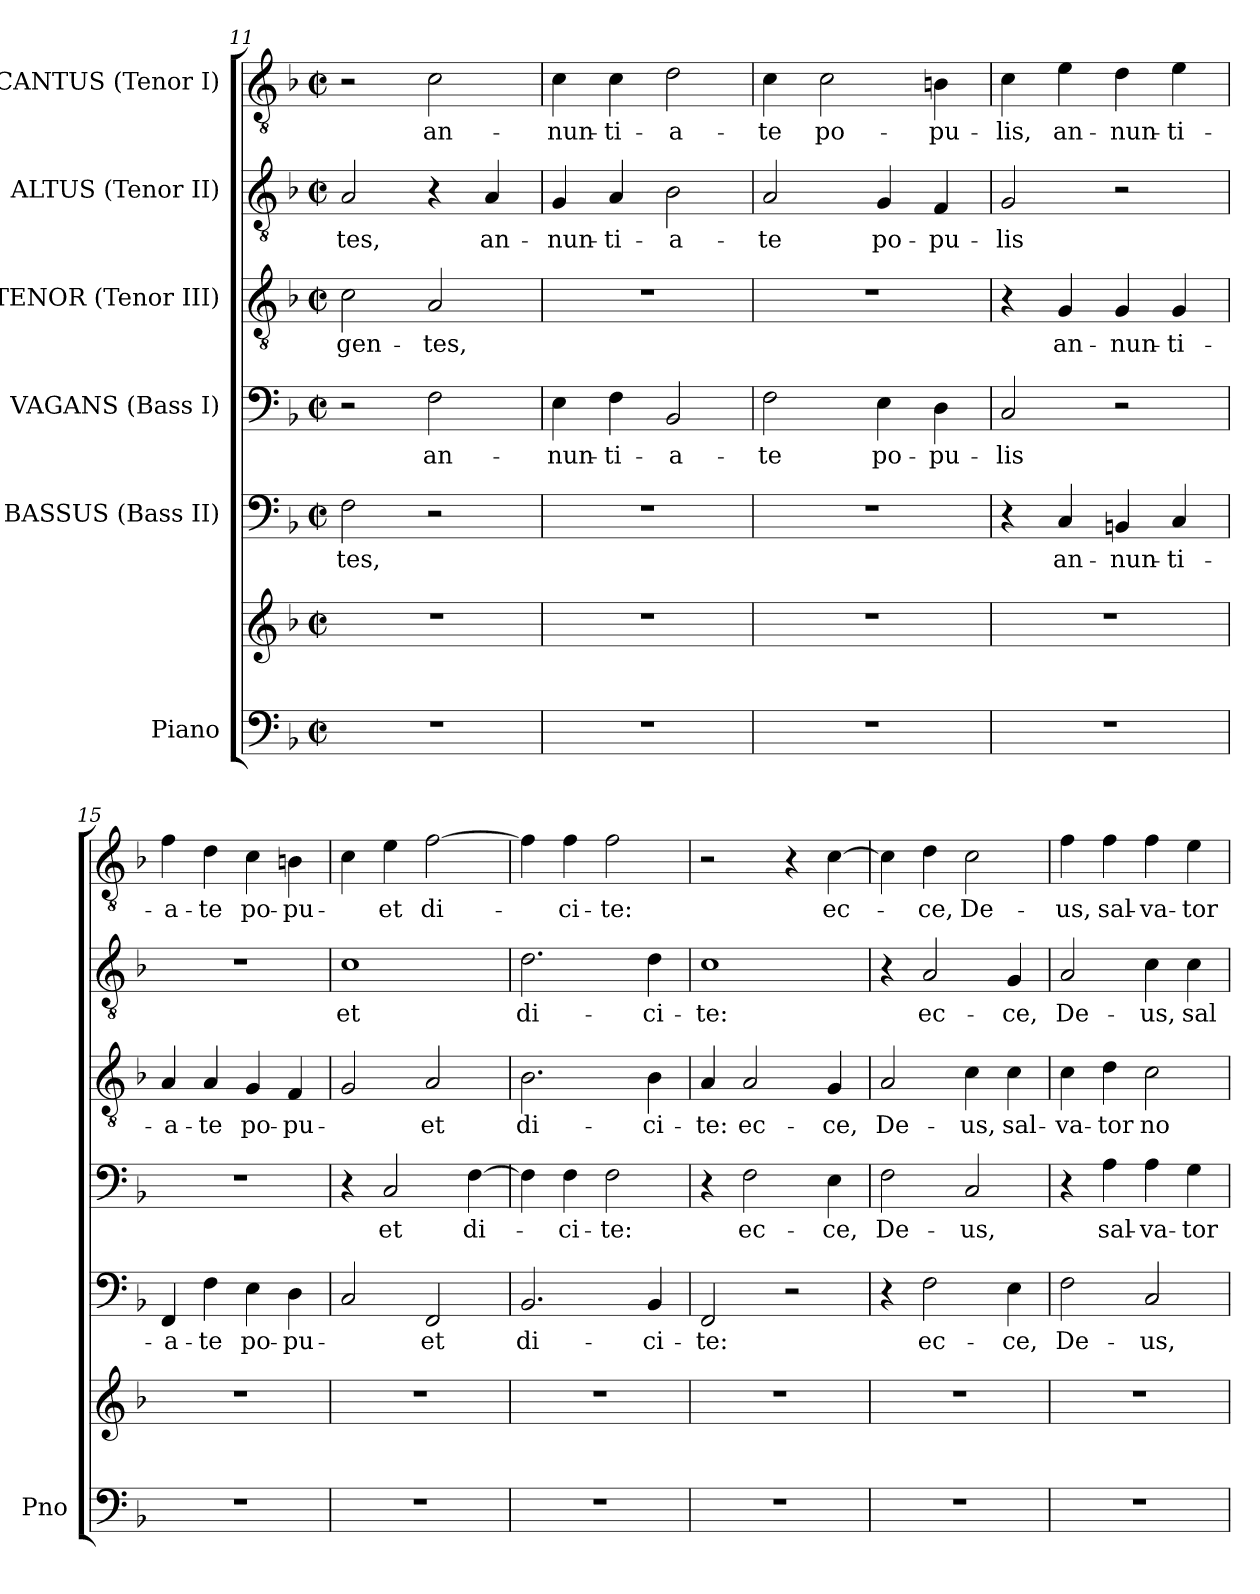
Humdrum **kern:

**kern	**kern	**kern	**text	**kern	**text	**kern	**text	**kern	**text	**kern	**text
*part6	*part6	*part5	*part5	*part4	*part4	*part3	*part3	*part2	*part2	*part1	*part1
*staff7	*staff6	*staff5	*staff5	*staff4	*staff4	*staff3	*staff3	*staff2	*staff2	*staff1	*staff1
*I"Piano	*	*I"BASSUS (Bass II)	*	*I"VAGANS (Bass I)	*	*I"TENOR (Tenor III)	*	*I"ALTUS (Tenor II)	*	*I"CANTUS (Tenor I)	*
*I'Pno	*	*	*	*	*	*	*	*	*	*	*
*clefF4	*clefG2	*clefF4	*	*clefF4	*	*clefGv2	*	*clefGv2	*	*clefGv2	*
*k[b-]	*k[b-]	*k[b-]	*	*k[b-]	*	*k[b-]	*	*k[b-]	*	*k[b-]	*
*F:	*F:	*F:	*	*F:	*	*F:	*	*F:	*	*F:	*
*M2/2	*M2/2	*M2/2	*	*M2/2	*	*M2/2	*	*M2/2	*	*M2/2	*
*met(c|)	*met(c|)	*met(c|)	*	*met(c|)	*	*met(c|)	*	*met(c|)	*	*met(c|)	*
=11	=11	=11	=11	=11	=11	=11	=11	=11	=11	=11	=11
1r	1r	2F\	-tes,	2r	.	2c\	gen-	2A/	-tes,	2r	.
.	.	2r	.	2F\	an-	2A/	-tes,	4r	.	2c\	an-
.	.	.	.	.	.	.	.	4A/	an-	.	.
=12	=12	=12	=12	=12	=12	=12	=12	=12	=12	=12	=12
1r	1r	1r	.	4E\	-nun-	1r	.	4G/	-nun-	4c\	-nun-
.	.	.	.	4F\	-ti-	.	.	4A/	-ti-	4c\	-ti-
.	.	.	.	2BB-/	-a-	.	.	2B-\	-a-	2d\	-a-
=13	=13	=13	=13	=13	=13	=13	=13	=13	=13	=13	=13
1r	1r	1r	.	2F\	-te	1r	.	2A/	-te	4c\	-te
.	.	.	.	.	.	.	.	.	.	2c\	po-
.	.	.	.	4E\	po-	.	.	4G/	po-	.	.
.	.	.	.	4D\	-pu-	.	.	4F/	-pu-	4Bn\	-pu-
=14	=14	=14	=14	=14	=14	=14	=14	=14	=14	=14	=14
1r	1r	4r	.	2C/	-lis	4r	.	2G/	-lis	4c\	-lis,
.	.	4C/	an-	.	.	4G/	an-	.	.	4e\	an-
.	.	4BBn/	-nun-	2r	.	4G/	-nun-	2r	.	4d\	-nun-
.	.	4C/	-ti-	.	.	4G/	-ti-	.	.	4e\	-ti-
=15	=15	=15	=15	=15	=15	=15	=15	=15	=15	=15	=15
1r	1r	4FF/	-a-	1r	.	4A/	-a-	1r	.	4f\	-a-
.	.	4F\	-te	.	.	4A/	-te	.	.	4d\	-te
.	.	4E\	po-	.	.	4G/	po-	.	.	4c\	po-
.	.	4D\	-pu-	.	.	4F/	-pu-	.	.	4Bn\	-pu-
!!LO:LB:g=z
=16	=16	=16	=16	=16	=16	=16	=16	=16	=16	=16	=16
1r	1r	2C/	­	4r	.	2G/	­	1c	et	4c\	­
.	.	.	.	2C/	et	.	.	.	.	4e\	et
.	.	2FF/	et	.	.	2A/	et	.	.	[2f\	di-
.	.	.	.	[4F\	di-	.	.	.	.	.	.
=17	=17	=17	=17	=17	=17	=17	=17	=17	=17	=17	=17
1r	1r	2.BB-/	di-	4F\]	.	2.B-\	di-	2.d\	di-	4f\]	.
.	.	.	.	4F\	-ci-	.	.	.	.	4f\	-ci-
.	.	.	.	2F\	-te:	.	.	.	.	2f\	-te:
.	.	4BB-/	-ci-	.	.	4B-\	-ci-	4d\	-ci-	.	.
=18	=18	=18	=18	=18	=18	=18	=18	=18	=18	=18	=18
1r	1r	2FF/	-te:	4r	.	4A/	-te:	1c	-te:	2r	.
.	.	.	.	2F\	ec-	2A/	ec-	.	.	.	.
.	.	2r	.	.	.	.	.	.	.	4r	.
.	.	.	.	4E\	-ce,	4G/	-ce,	.	.	[4c\	ec-
=19	=19	=19	=19	=19	=19	=19	=19	=19	=19	=19	=19
1r	1r	4r	.	2F\	De-	2A/	De-	4r	.	4c\]	.
.	.	2F\	ec-	.	.	.	.	2A/	ec-	4d\	-ce,
.	.	.	.	2C/	-us,	4c\	-us,	.	.	2c\	De-
.	.	4E\	-ce,	.	.	4c\	sal-	4G/	-ce,	.	.
=20	=20	=20	=20	=20	=20	=20	=20	=20	=20	=20	=20
1r	1r	2F\	De-	4r	.	4c\	-va-	2A/	De-	4f\	-us,
.	.	.	.	4A\	sal-	4d\	-tor	.	.	4f\	sal-
.	.	2C/	-us,	4A\	-va-	2c\	no-	4c\	-us,	4f\	-va-
.	.	.	.	4G\	-tor	.	.	4c\	sal-	4e\	-tor
=	=	=	=	=	=	=	=	=	=	=	=
*-	*-	*-	*-	*-	*-	*-	*-	*-	*-	*-	*-
